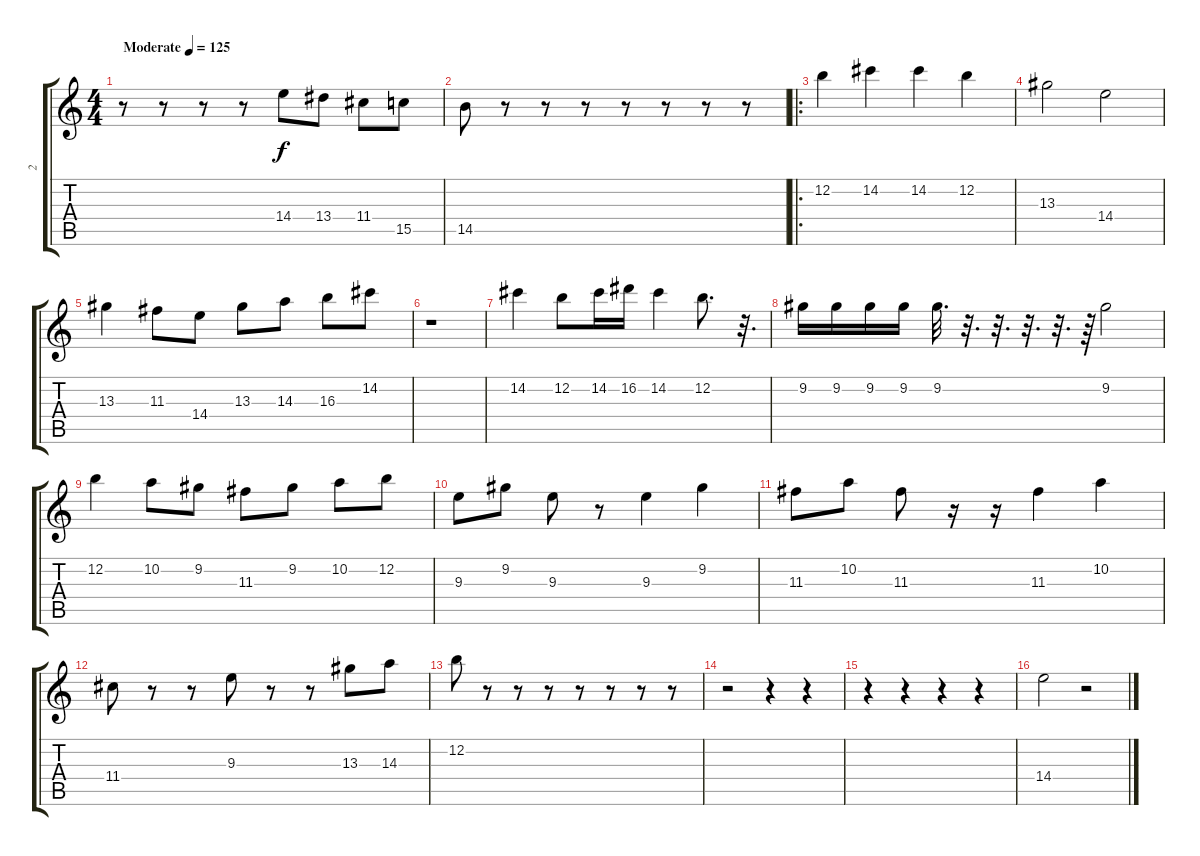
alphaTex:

\track ("2" "2") {instrument acousticguitarsteel}
\staff {score tabs}
\tuning (E4 B3 G3 D3 A2 E2) {hide}
\ts (4 4)
\tempo (125 "Moderate")
\clef g2
\ks c
r.8{dy f instrument acousticguitarsteel} r.8 r.8 r.8 14.4.8 13.4.8 11.4.8 15.5.8 |
14.5.8 r.8 r.8 r.8 r.8 r.8 r.8 r.8 |
\ro
12.2.4 14.2.4 14.2.4 12.2.4 |
13.3.2 14.4.2 |
13.3.4 11.3.8 14.4.8 13.3.8 14.3.8 16.3.8 14.2.8 |
r.1 |
14.2.4 12.2.8 14.2.16 16.2.16 14.2.4 12.2.8{d} r.32{d} |
9.2.16 9.2.16 9.2.16 9.2.16 9.2.32{d} r.32{d} r.32{d} r.32{d} r.32{d} r.64 9.2.2 |
12.2.4 10.2.8 9.2.8 11.3.8 9.2.8 10.2.8 12.2.8 |
9.3.8 9.2.8 9.3.8 r.8 9.3.4 9.2.4 |
11.3.8 10.2.8 11.3.8 r.16 r.16 11.3.4 10.2.4 |
11.4.8 r.8 r.8 9.3.8 r.8 r.8 13.3.8 14.3.8 |
12.2.8 r.8 r.8 r.8 r.8 r.8 r.8 r.8 |
r.2 r.4 r.4 |
r.4 r.4 r.4 r.4 |
14.4.2 r.2
